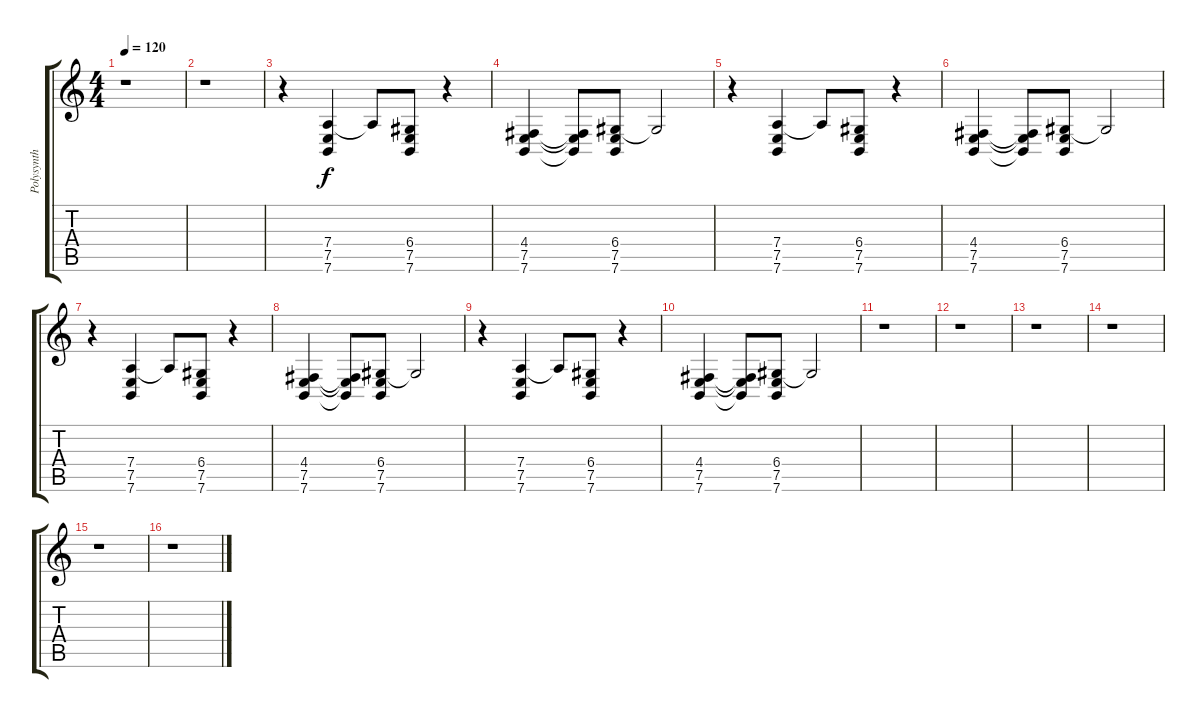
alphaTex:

\track ("Polysynth" "Polysynth") {instrument pad3polysynth}
\staff {score tabs}
\tuning (E4 B3 G3 D3 A2 E2) {hide}
\ts (4 4)
\tempo 120
\clef g2
\ks c
r.1{dy f} |
r.1 |
r.4 (7.4 7.5 7.6).4 7.4{t}.8 (6.4 7.5 7.6).8 r.4 |
(4.4 7.5 7.6).4 (4.4{t} 7.5{t} 7.6{t}).8 (6.4 7.5 7.6).8 6.4{t}.2 |
r.4 (7.4 7.5 7.6).4 7.4{t}.8 (6.4 7.5 7.6).8 r.4 |
(4.4 7.5 7.6).4 (4.4{t} 7.5{t} 7.6{t}).8 (6.4 7.5 7.6).8 6.4{t}.2 |
r.4 (7.4 7.5 7.6).4 7.4{t}.8 (6.4 7.5 7.6).8 r.4 |
(4.4 7.5 7.6).4 (4.4{t} 7.5{t} 7.6{t}).8 (6.4 7.5 7.6).8 6.4{t}.2 |
r.4 (7.4 7.5 7.6).4 7.4{t}.8 (6.4 7.5 7.6).8 r.4 |
(4.4 7.5 7.6).4 (4.4{t} 7.5{t} 7.6{t}).8 (6.4 7.5 7.6).8 6.4{t}.2 |
r.1 |
r.1 |
r.1 |
r.1 |
r.1 |
r.1
